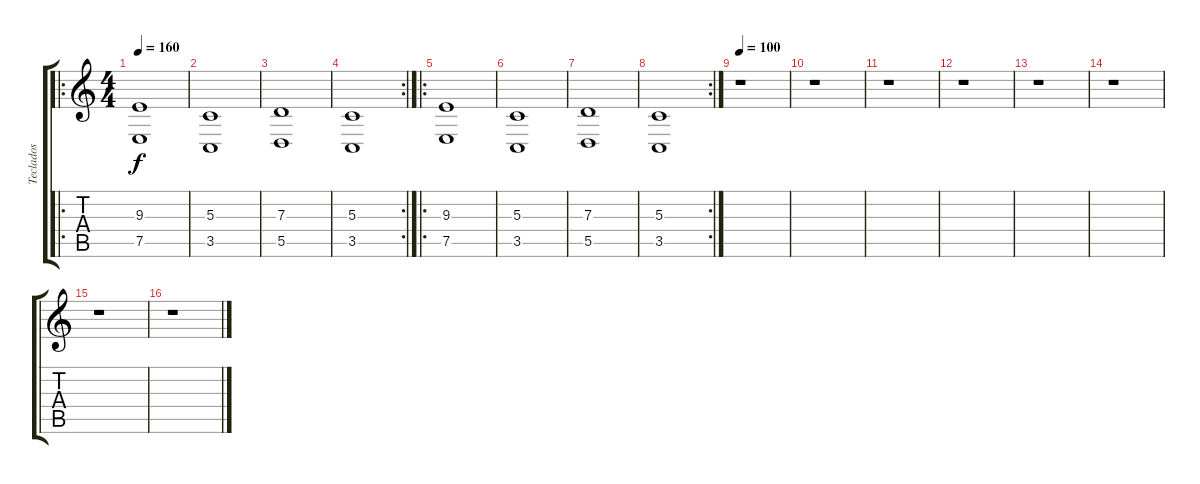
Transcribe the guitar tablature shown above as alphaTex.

\track ("Teclados" "Teclados") {solo instrument synthstrings2}
\staff {score tabs}
\tuning (E4 B3 G3 D3 A2 E2) {hide}
\ro
\ts (4 4)
\tempo 160
\clef g2
\ks c
(9.3 7.5).1{dy f instrument synthstrings2} |
(5.3 3.5).1 |
(7.3 5.5).1 |
\rc 2
(5.3 3.5).1 |
\ro
(9.3 7.5).1 |
(5.3 3.5).1 |
(7.3 5.5).1 |
\rc 2
(5.3 3.5).1 |
\tempo 100
r.1 |
r.1 |
r.1 |
r.1 |
r.1 |
r.1 |
r.1 |
r.1
